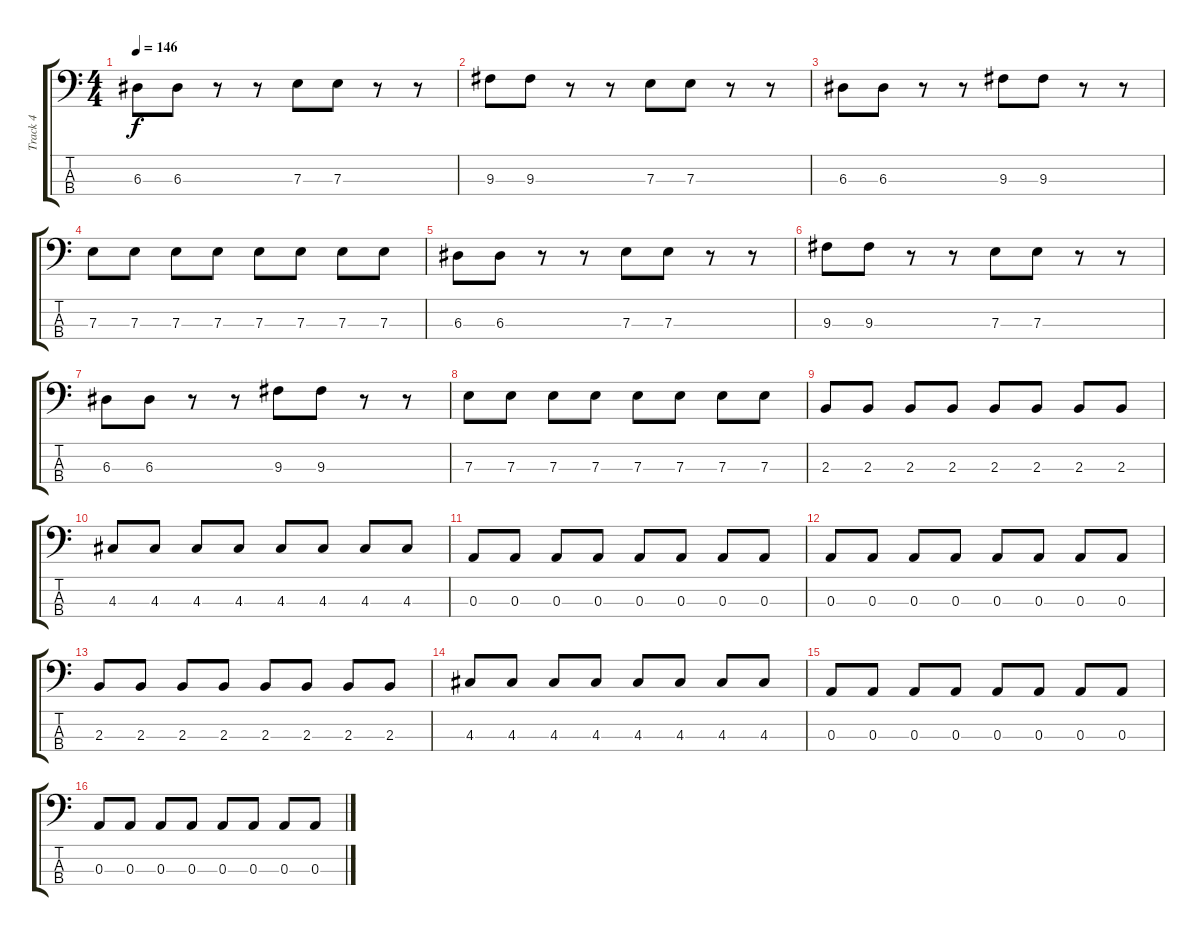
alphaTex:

\track ("Track 4" "Track 4") {instrument electricbasspick}
\staff {score tabs}
\tuning (G2 D2 A1 E1) {hide}
\ts (4 4)
\tempo 146
\clef f4
\ks c
6.3.8{dy f} 6.3.8 r.8 r.8 7.3.8 7.3.8 r.8 r.8 |
9.3.8 9.3.8 r.8 r.8 7.3.8 7.3.8 r.8 r.8 |
6.3.8 6.3.8 r.8 r.8 9.3.8 9.3.8 r.8 r.8 |
7.3.8 7.3.8 7.3.8 7.3.8 7.3.8 7.3.8 7.3.8 7.3.8 |
6.3.8 6.3.8 r.8 r.8 7.3.8 7.3.8 r.8 r.8 |
9.3.8 9.3.8 r.8 r.8 7.3.8 7.3.8 r.8 r.8 |
6.3.8 6.3.8 r.8 r.8 9.3.8 9.3.8 r.8 r.8 |
7.3.8 7.3.8 7.3.8 7.3.8 7.3.8 7.3.8 7.3.8 7.3.8 |
2.3.8 2.3.8 2.3.8 2.3.8 2.3.8 2.3.8 2.3.8 2.3.8 |
4.3.8 4.3.8 4.3.8 4.3.8 4.3.8 4.3.8 4.3.8 4.3.8 |
0.3.8 0.3.8 0.3.8 0.3.8 0.3.8 0.3.8 0.3.8 0.3.8 |
0.3.8 0.3.8 0.3.8 0.3.8 0.3.8 0.3.8 0.3.8 0.3.8 |
2.3.8 2.3.8 2.3.8 2.3.8 2.3.8 2.3.8 2.3.8 2.3.8 |
4.3.8 4.3.8 4.3.8 4.3.8 4.3.8 4.3.8 4.3.8 4.3.8 |
0.3.8 0.3.8 0.3.8 0.3.8 0.3.8 0.3.8 0.3.8 0.3.8 |
0.3.8 0.3.8 0.3.8 0.3.8 0.3.8 0.3.8 0.3.8 0.3.8
